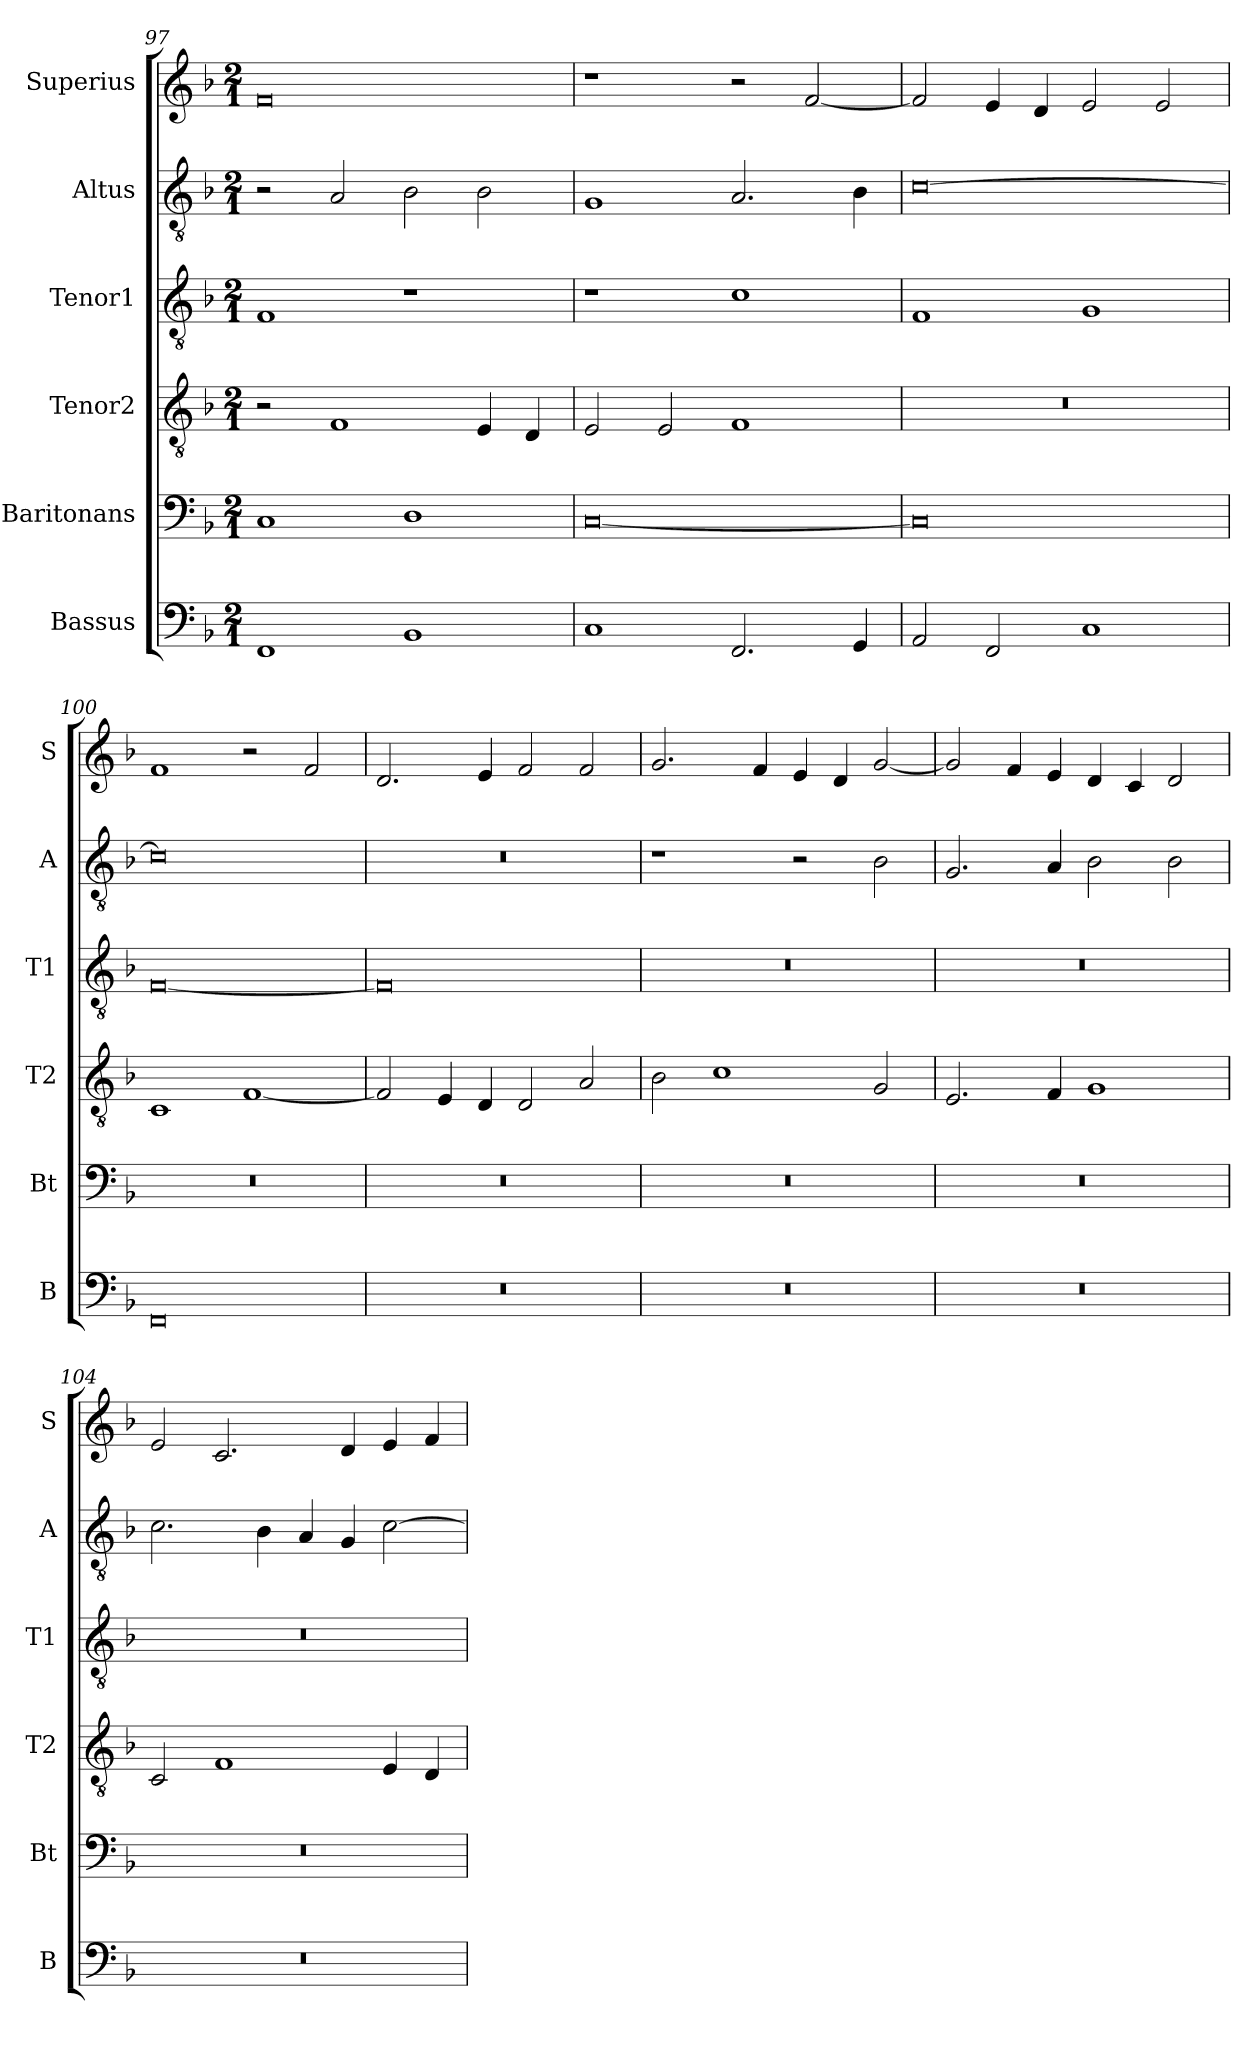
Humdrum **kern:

**kern	**kern	**kern	**kern	**kern	**kern
*part6	*part5	*part4	*part3	*part2	*part1
*staff6	*staff5	*staff4	*staff3	*staff2	*staff1
*I"Bassus	*I"Baritonans	*I"Tenor2	*I"Tenor1	*I"Altus	*I"Superius
*I'B	*I'Bt	*I'T2	*I'T1	*I'A	*I'S
*clefF4	*clefF4	*clefGv2	*clefGv2	*clefGv2	*clefG2
*k[b-]	*k[b-]	*k[b-]	*k[b-]	*k[b-]	*k[b-]
*M2/1	*M2/1	*M2/1	*M2/1	*M2/1	*M2/1
=97	=97	=97	=97	=97	=97
1FF	1C	2r	1F	2r	0f
.	.	1F	.	2A/	.
1BB-	1D	.	1r	2B-\	.
.	.	4E/	.	2B-\	.
.	.	4D/	.	.	.
=98	=98	=98	=98	=98	=98
1C	[0C	2E/	1r	1G	1r
.	.	2E/	.	.	.
2.FF/	.	1F	1c	2.A/	2r
.	.	.	.	.	[2f/
4GG/	.	.	.	4B-\	.
=99	=99	=99	=99	=99	=99
2AA/	0C]	0r	1F	[0c	2f/]
2FF/	.	.	.	.	4e/
.	.	.	.	.	4d/
1C	.	.	1G	.	2e/
.	.	.	.	.	2e/
=100	=100	=100	=100	=100	=100
0FF	0r	1C	[0F	0c]	1f
.	.	[1F	.	.	2r
.	.	.	.	.	2f/
=101	=101	=101	=101	=101	=101
0r	0r	2F/]	0F]	0r	2.d/
.	.	4E/	.	.	.
.	.	4D/	.	.	4e/
.	.	2D/	.	.	2f/
.	.	2A/	.	.	2f/
=102	=102	=102	=102	=102	=102
0r	0r	2B-\	0r	1r	2.g/
.	.	1c	.	.	.
.	.	.	.	.	4f/
.	.	.	.	2r	4e/
.	.	.	.	.	4d/
.	.	2G/	.	2B-\	[2g/
=103	=103	=103	=103	=103	=103
0r	0r	2.E/	0r	2.G/	2g/]
.	.	.	.	.	4f/
.	.	4F/	.	4A/	4e/
.	.	1G	.	2B-\	4d/
.	.	.	.	.	4c/
.	.	.	.	2B-\	2d/
=104	=104	=104	=104	=104	=104
0r	0r	2C/	0r	2.c\	2e/
.	.	1F	.	.	2.c/
.	.	.	.	4B-\	.
.	.	.	.	4A/	.
.	.	.	.	4G/	4d/
.	.	4E/	.	[2c\	4e/
.	.	4D/	.	.	4f/
=	=	=	=	=	=
*-	*-	*-	*-	*-	*-
